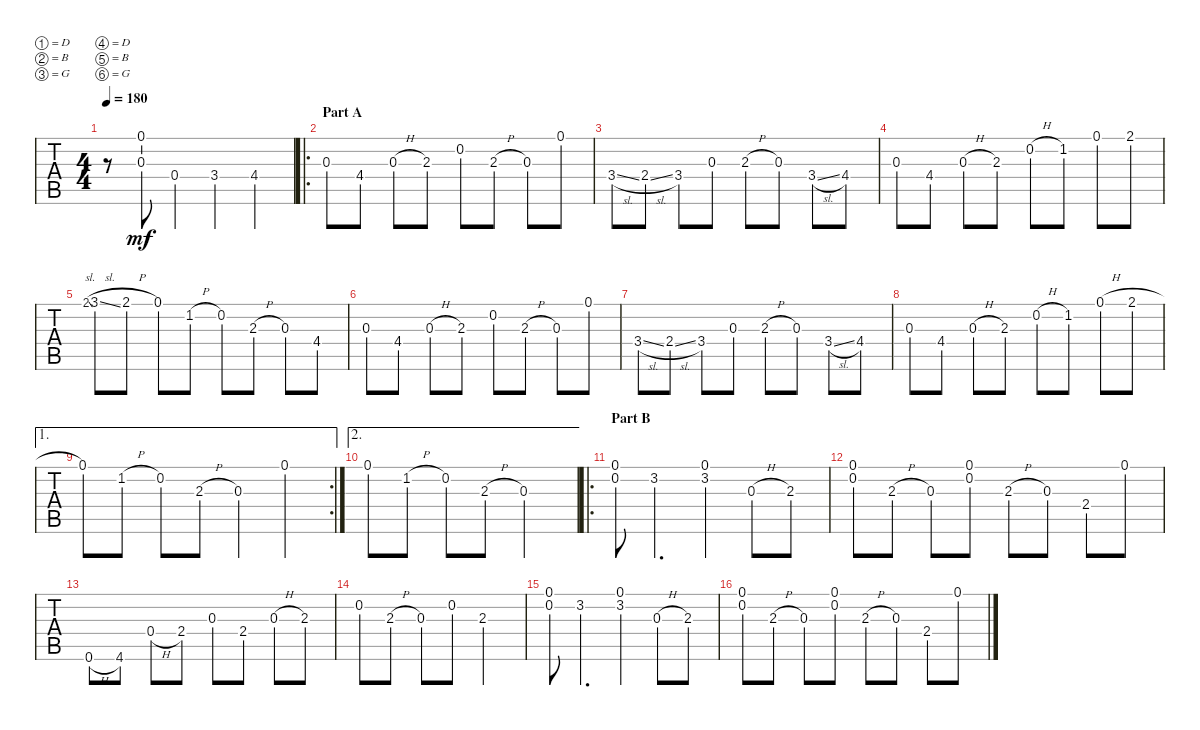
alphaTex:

\defaultSystemsLayout 4
\bracketExtendMode groupsimilarinstruments
\singleTrackTrackNamePolicy hidden
\multiTrackTrackNamePolicy hidden
\otherSystemsTrackNameOrientation horizontal
\track ("Steel Guitar" "S-Gt") {instrument acousticguitarsteel}
\staff {tabs}
\tuning (D4 B3 G3 D3 B2 G2)
\ts (4 4)
\tempo 180
\clef g2
\ks c
r.8{dy mf instrument acousticguitarsteel} (0.1 0.3).8 0.4.4 3.4.4 4.4.4 |
\ro
\section ("" "Part A")
0.3.8 4.4.8 0.3{h}.8 2.3.8 0.2.8 2.3{h}.8 0.3.8 0.1.8 |
3.4{sl}.8 2.4{sl}.8 3.4.8 0.3.8 2.3{h}.8 0.3.8 3.4{sl}.8 4.4.8 |
0.3.8 4.4.8 0.3{h}.8 2.3.8 0.2{h}.8 1.2.8 0.1.8 2.1.8 |
2.1{sl}.8{gr} 3.1{sl}.8 2.1{h}.8 0.1.8 1.2{h}.8 0.2.8 2.3{h}.8 0.3.8 4.4.8 |
0.3.8 4.4.8 0.3{h}.8 2.3.8 0.2.8 2.3{h}.8 0.3.8 0.1.8 |
3.4{sl}.8 2.4{sl}.8 3.4.8 0.3.8 2.3{h}.8 0.3.8 3.4{sl}.8 4.4.8 |
0.3.8 4.4.8 0.3{h}.8 2.3.8 0.2{h}.8 1.2.8 0.1{h}.8 2.1{h}.8 |
\ae 1
\rc 2
0.1.8 1.2{h}.8 0.2.8 2.3{h}.8 0.3.4 0.1.4 |
\ae 2
0.1.8 1.2{h}.8 0.2.8 2.3{h}.8 0.3.2 |
\ro
\section ("" "Part B")
(0.1 0.2).8 3.2.4{d} (0.1 3.2).4 0.3{h}.8 2.3.8 |
(0.1 0.2).8 2.3{h}.8 0.3.8 (0.1 0.2).8 2.3{h}.8 0.3.8 2.4.8 0.1.8 |
0.6{h}.8 4.6.8 0.4{h}.8 2.4.8 0.3.8 2.4.8 0.3{h}.8 2.3.8 |
0.2.8 2.3{h}.8 0.3.8 0.2.8 2.3.2 |
(0.1 0.2).8 3.2.4{d} (0.1 3.2).4 0.3{h}.8 2.3.8 |
(0.1 0.2).8 2.3{h}.8 0.3.8 (0.1 0.2).8 2.3{h}.8 0.3.8 2.4.8 0.1.8
